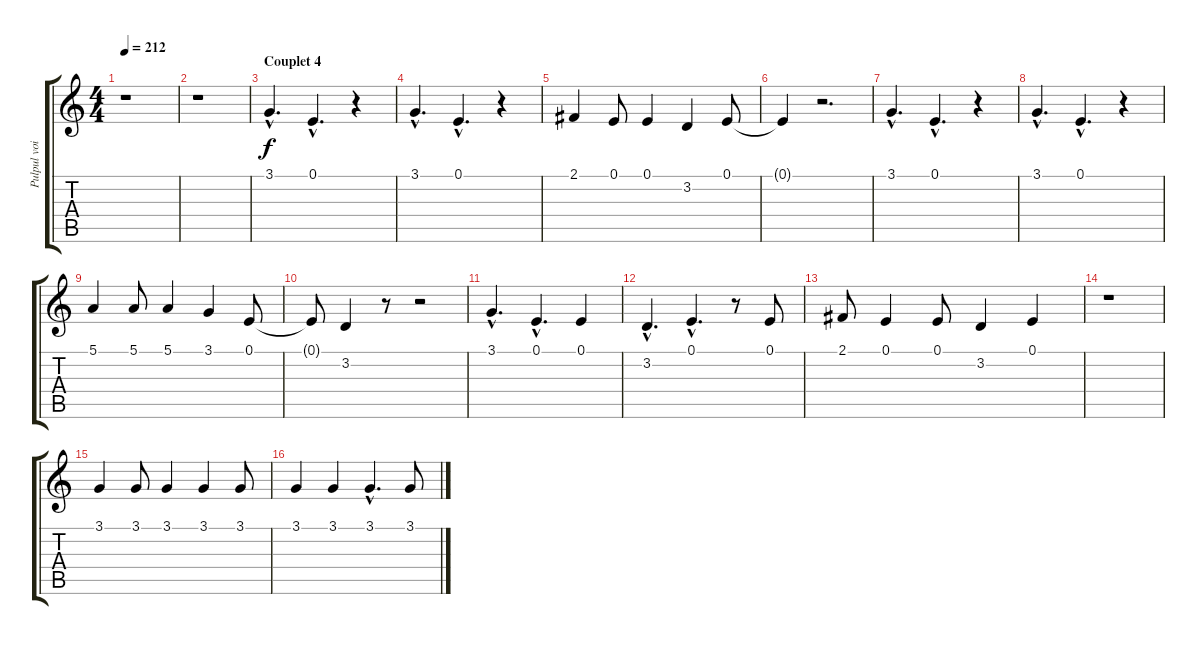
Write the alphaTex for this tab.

\track ("Pulpul voix" "Pulpul voi") {instrument clarinet}
\staff {score tabs}
\tuning (E4 B3 G3 D3 A2 E2) {hide}
\ts (4 4)
\tempo 212
\clef g2
\ks c
r.1{dy f} |
r.1 |
\section ("" "Couplet 4")
3.1{hac}.4{d} 0.1{hac}.4{d} r.4 |
3.1{hac}.4{d} 0.1{hac}.4{d} r.4 |
2.1.4 0.1.8 0.1.4 3.2.4 0.1.8 |
0.1{t}.4 r.2{d} |
3.1{hac}.4{d} 0.1{hac}.4{d} r.4 |
3.1{hac}.4{d} 0.1{hac}.4{d} r.4 |
5.1.4 5.1.8 5.1.4 3.1.4 0.1.8 |
0.1{t}.8 3.2.4 r.8 r.2 |
3.1{hac}.4{d} 0.1{hac}.4{d} 0.1.4 |
3.2{hac}.4{d} 0.1{hac}.4{d} r.8 0.1.8 |
2.1.8 0.1.4 0.1.8 3.2.4 0.1.4 |
r.1 |
3.1.4 3.1.8 3.1.4 3.1.4 3.1.8 |
3.1.4 3.1.4 3.1{hac}.4{d} 3.1.8
